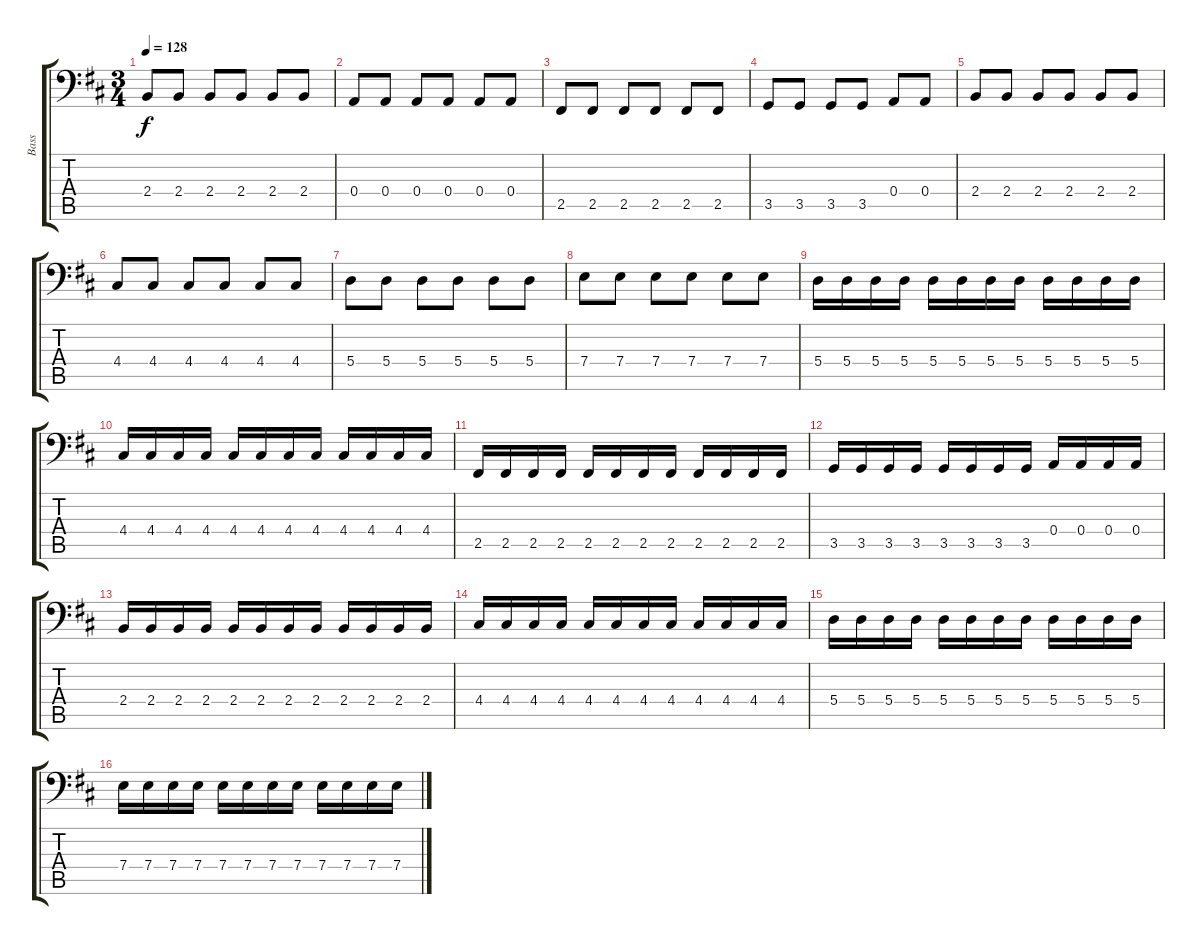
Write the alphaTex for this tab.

\track ("Bass" "Bass") {instrument electricbassfinger}
\staff {score tabs}
\tuning (C3 G2 D2 A1 E1 B0) {hide}
\ts (3 4)
\tempo 128
\clef f4
\ks d
2.4.8{dy f} 2.4.8 2.4.8 2.4.8 2.4.8 2.4.8 |
0.4.8 0.4.8 0.4.8 0.4.8 0.4.8 0.4.8 |
2.5.8 2.5.8 2.5.8 2.5.8 2.5.8 2.5.8 |
3.5.8 3.5.8 3.5.8 3.5.8 0.4.8 0.4.8 |
2.4.8 2.4.8 2.4.8 2.4.8 2.4.8 2.4.8 |
4.4.8 4.4.8 4.4.8 4.4.8 4.4.8 4.4.8 |
5.4.8 5.4.8 5.4.8 5.4.8 5.4.8 5.4.8 |
7.4.8 7.4.8 7.4.8 7.4.8 7.4.8 7.4.8 |
5.4.16 5.4.16 5.4.16 5.4.16 5.4.16 5.4.16 5.4.16 5.4.16 5.4.16 5.4.16 5.4.16 5.4.16 |
4.4.16 4.4.16 4.4.16 4.4.16 4.4.16 4.4.16 4.4.16 4.4.16 4.4.16 4.4.16 4.4.16 4.4.16 |
2.5.16 2.5.16 2.5.16 2.5.16 2.5.16 2.5.16 2.5.16 2.5.16 2.5.16 2.5.16 2.5.16 2.5.16 |
3.5.16 3.5.16 3.5.16 3.5.16 3.5.16 3.5.16 3.5.16 3.5.16 0.4.16 0.4.16 0.4.16 0.4.16 |
2.4.16 2.4.16 2.4.16 2.4.16 2.4.16 2.4.16 2.4.16 2.4.16 2.4.16 2.4.16 2.4.16 2.4.16 |
4.4.16 4.4.16 4.4.16 4.4.16 4.4.16 4.4.16 4.4.16 4.4.16 4.4.16 4.4.16 4.4.16 4.4.16 |
5.4.16 5.4.16 5.4.16 5.4.16 5.4.16 5.4.16 5.4.16 5.4.16 5.4.16 5.4.16 5.4.16 5.4.16 |
7.4.16 7.4.16 7.4.16 7.4.16 7.4.16 7.4.16 7.4.16 7.4.16 7.4.16 7.4.16 7.4.16 7.4.16
